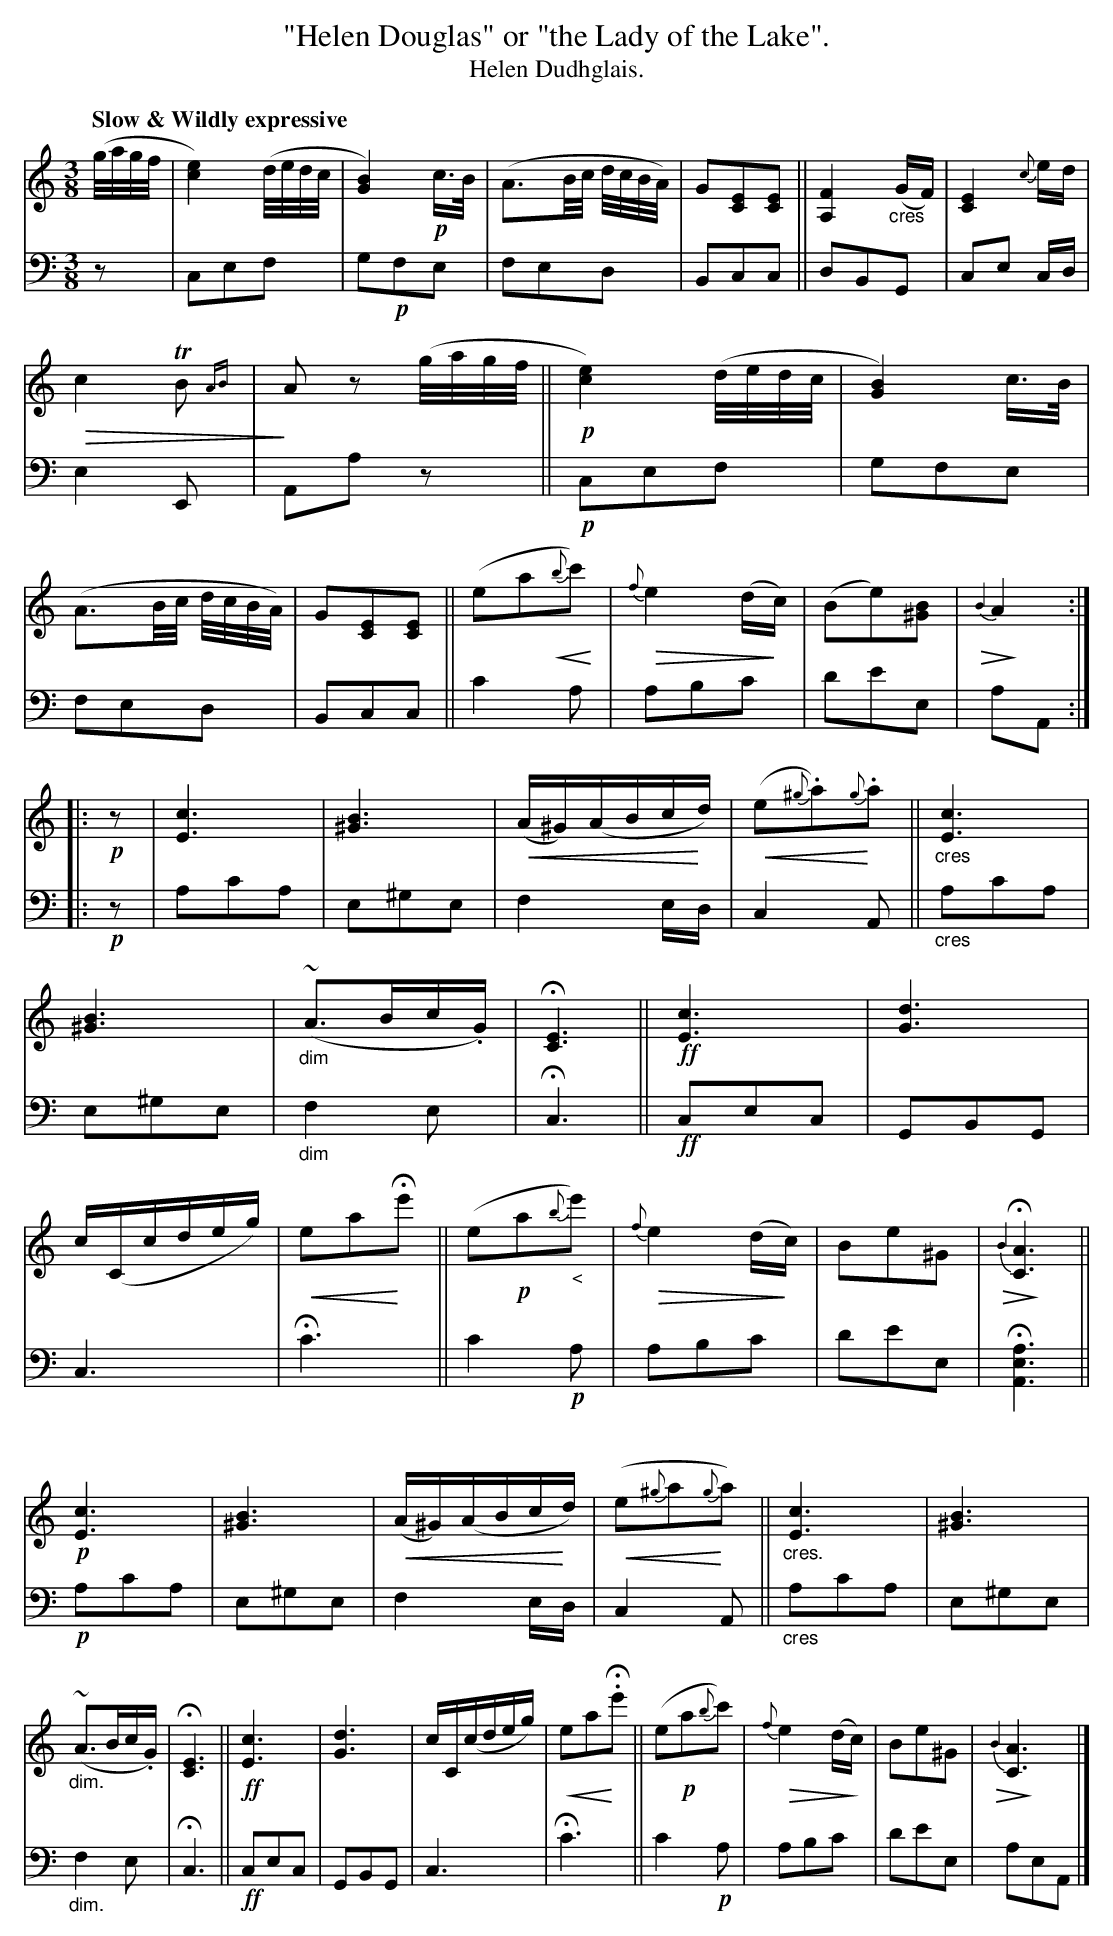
X:1
T: "Helen Douglas" or "the Lady of the Lake".
T: Helen Dudhglais.
U: p=!crescendo(!
U: P=!crescendo)!
U: Q=!diminuendo(!
U: q=!diminuendo)!
M: 3/8
Q: "Slow & Wildly expressive"
L: 1/16
K: C	% and Am
V: 1 staves=2
(g/a/g/f/ |\
[e4c4]) (d/e/d/c/ | [B4G4]) !p!c>B | (A3B/c/ d/c/B/A/) | G2[E2C2][E2C2] ||\
[F4A,4] ("_cres"GF) | [E4C4] {c}ed | Qc4 TB2 {AB}| qA2z2 (g/a/g/f/ ||\
!p! [e4c4]) (d/e/d/c/ | [B4G4]) c>B | (A3B/c/ d/c/B/A/) | G2[E2C2][E2C2] ||\
(e2a2p{b}Pc'2) | Q{f}e4 (dqc) | (B2e2)[B2^G2] | Q{B2}qA4 ::
!p!z2 |\
[c6E6] | [B6^G6] | p(A^G)(ABcPd) | p(e2{^g}.a2){g}P.a2 ||\
"_cres"[c6E6] | [B6^G6] | "_dim"(~A3Bc.G) | H[E6C6] ||\
!ff![c6E6] | [d6G6] |  c(Ccdeg) | pe2a2PHe'2 ||\
(e2!p!a2{b}"_<"e'2) |  Q{f}e4 (dqc) | B2e2^G2 | Q{B2}Hq[A6C6] ||
!p![c6E6] | [B6^G6] | p(A^G)(ABcPd) | p(e2{^g}a2{g}Pa2) ||\
"_cres."[c6E6] | [B6^G6] | ("_dim."~A3Bc.G) | H[E6C6] ||\
!ff![c6E6] | [d6G6] | cC(cdeg) | pe2a2PH.e'2 ||\
(e2!p!a2{b}c'2) | Q{f}e4 (dqc) | B2e2^G2 | Q{B2}q[A6C6] |]
V: 2 clef=bass middle=d
z2 | c2e2f2 | g2!p!f2e2 | f2e2d2 | B2c2c2 || d2B2G2 | c2e2 cd | e4 E2 | A2a2z2 ||!p! c2e2f2 |
g2f2e2 | f2e2d2 | B2c2c2 || c'4 a2 | a2b2c'2 | d'2e'2e2 | a2A2 ::!p!z2|  a2c'2a2 | e2^g2e2 | f4 ed |
c4 A2 || "_cres"a2c'2a2 | e2^g2e2 | "_dim"f4 e2 | Hc6 ||!ff! c2e2c2 | G2B2G2 | c6 | Hc'6 || c'4!p!a2 | a2b2c'2 | d'2e'2e2 | H[a6e6A6] ||!p! a2c'2a2 |
e2^g2e2 | f4ed | c4A2 || "_cres"a2c'2a2 | e2^g2e2 | "_dim."f4e2 | Hc6 || !ff!c2e2c2 | G2B2G2 | c6 | Hc'6 || c'4!p!a2 | a2b2c'2 | d'2e'2e2 | a2e2A2 |]
